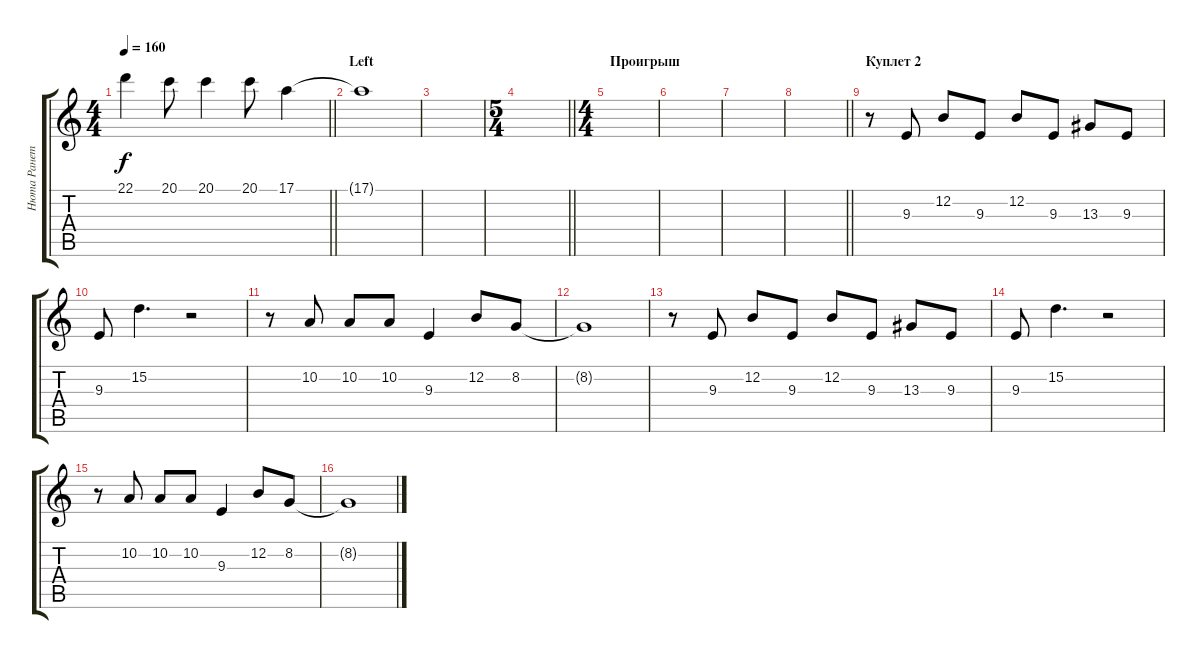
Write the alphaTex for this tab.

\track ("Нюта Ранетка" "Нюта Ранет") {instrument violin}
\staff {score tabs}
\tuning (E4 B3 G3 D3 A2 E2) {hide}
\ts (4 4)
\tempo 160
\clef g2
\barLineRight lightlight
\ks c
22.1{t}.4{dy f} 20.1.8 20.1.4 20.1.8 17.1.4 |
\section ("" "Left")
17.1{t}.1 |
|
\ts (5 4)
\barLineRight lightlight
|
\ts (4 4)
\section ("" "Проигрыш")
|
|
|
\barLineRight lightlight
|
\section ("" "Куплет 2")
r.8 9.3.8 12.2.8 9.3.8 12.2.8 9.3.8 13.3.8 9.3.8 |
9.3.8 15.2.4{d} r.2 |
r.8 10.2.8 10.2.8 10.2.8 9.3.4 12.2.8 8.2.8 |
8.2{t}.1 |
r.8 9.3.8 12.2.8 9.3.8 12.2.8 9.3.8 13.3.8 9.3.8 |
9.3.8 15.2.4{d} r.2 |
r.8 10.2.8 10.2.8 10.2.8 9.3.4 12.2.8 8.2.8 |
8.2{t}.1
